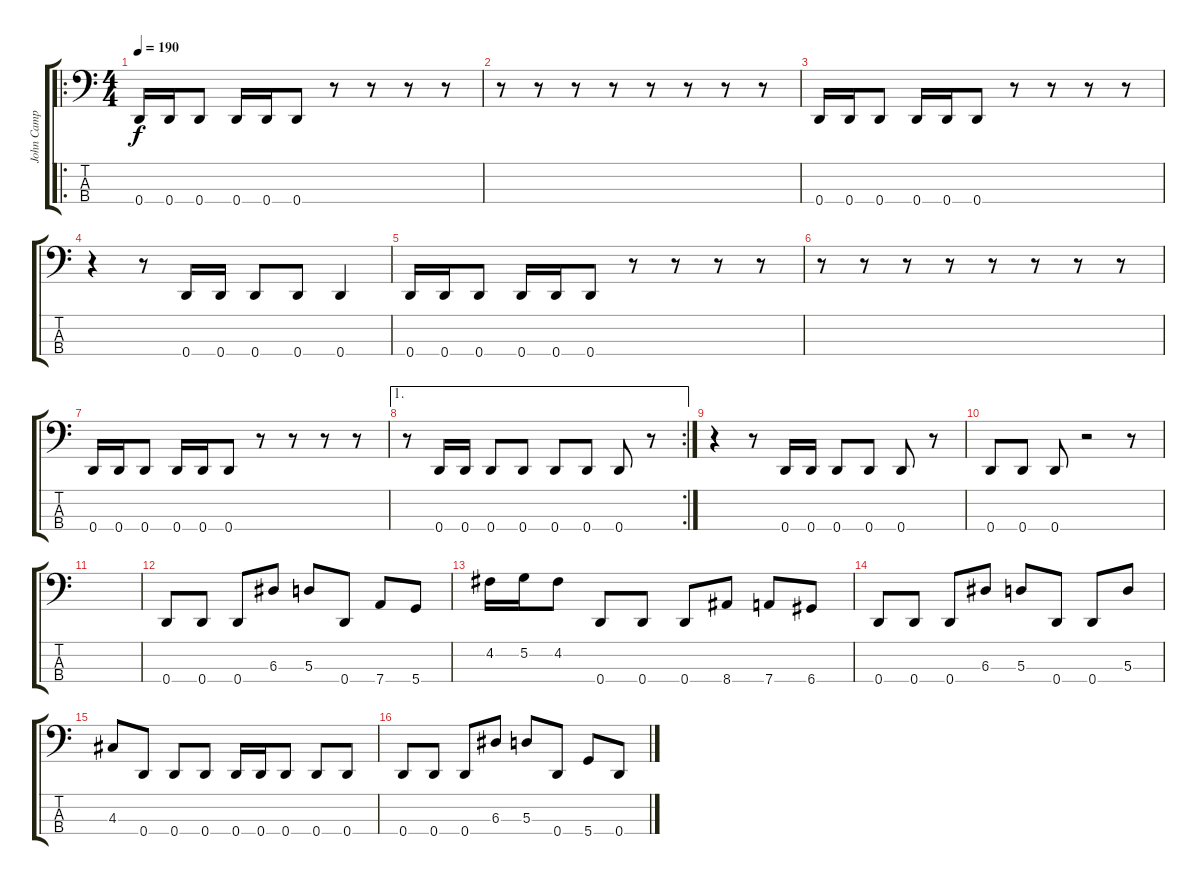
\track ("John Camp bell" "John Camp ") {instrument electricbasspick}
\staff {score tabs}
\tuning (G2 D2 A1 D1) {hide}
\ro
\ts (4 4)
\tempo 190
\clef f4
\ks c
0.4.16{dy f instrument electricbasspick} 0.4.16 0.4.8 0.4.16 0.4.16 0.4.8 r.8 r.8 r.8 r.8 |
r.8 r.8 r.8 r.8 r.8 r.8 r.8 r.8 |
0.4.16 0.4.16 0.4.8 0.4.16 0.4.16 0.4.8 r.8 r.8 r.8 r.8 |
r.4 r.8 0.4.16 0.4.16 0.4.8 0.4.8 0.4.4 |
0.4.16 0.4.16 0.4.8 0.4.16 0.4.16 0.4.8 r.8 r.8 r.8 r.8 |
r.8 r.8 r.8 r.8 r.8 r.8 r.8 r.8 |
0.4.16 0.4.16 0.4.8 0.4.16 0.4.16 0.4.8 r.8 r.8 r.8 r.8 |
\ae 1
\rc 2
r.8 0.4.16 0.4.16 0.4.8 0.4.8 0.4.8 0.4.8 0.4.8 r.8 |
r.4 r.8 0.4.16 0.4.16 0.4.8{txt ""} 0.4.8 0.4.8 r.8 |
0.4.8 0.4.8 0.4.8 r.2 r.8 |
|
0.4.8 0.4.8 0.4.8 6.3.8 5.3.8 0.4.8 7.4.8 5.4.8 |
4.2.16 5.2.16 4.2.8 0.4.8 0.4.8 0.4.8 8.4.8 7.4.8 6.4.8 |
0.4.8 0.4.8 0.4.8 6.3.8 5.3.8 0.4.8 0.4.8 5.3.8 |
4.3.8 0.4.8 0.4.8 0.4.8 0.4.16 0.4.16 0.4.8 0.4.8 0.4.8 |
0.4.8 0.4.8 0.4.8 6.3.8 5.3.8 0.4.8 5.4.8 0.4.8
